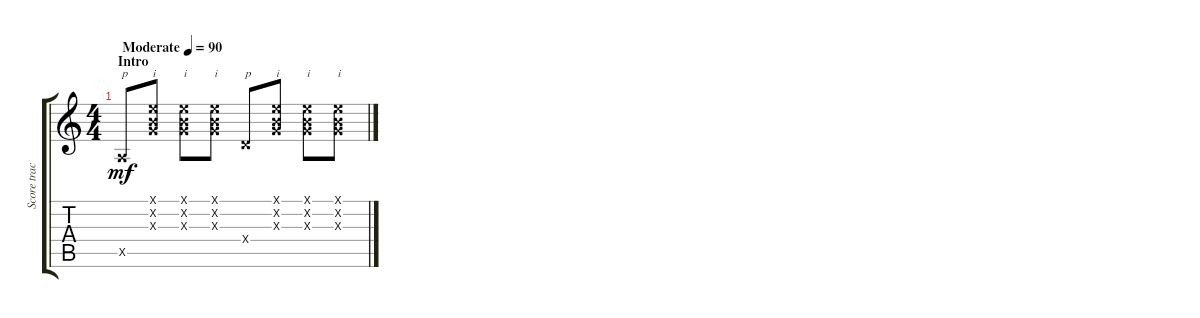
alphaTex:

\track ("Score track 1" "Score trac") {instrument acousticguitarsteel}
\staff {score tabs}
\tuning (E4 B3 G3 D3 A2 E2) {hide}
\ts (4 4)
\section ("" "Intro")
\tempo (90 "Moderate")
\clef g2
\ks c
0.5{x}.8{txt "p" dy mf instrument acousticguitarsteel} (0.1{x} 0.2{x} 0.3{x}).8{txt "i"} (0.1{x} 0.2{x} 0.3{x}).8{txt "i"} (0.1{x} 0.2{x} 0.3{x}).8{txt "i"} 0.4{x}.8{txt "p"} (0.1{x} 0.2{x} 0.3{x}).8{txt "i"} (0.1{x} 0.2{x} 0.3{x}).8{txt "i"} (0.1{x} 0.2{x} 0.3{x}).8{txt "i"}
